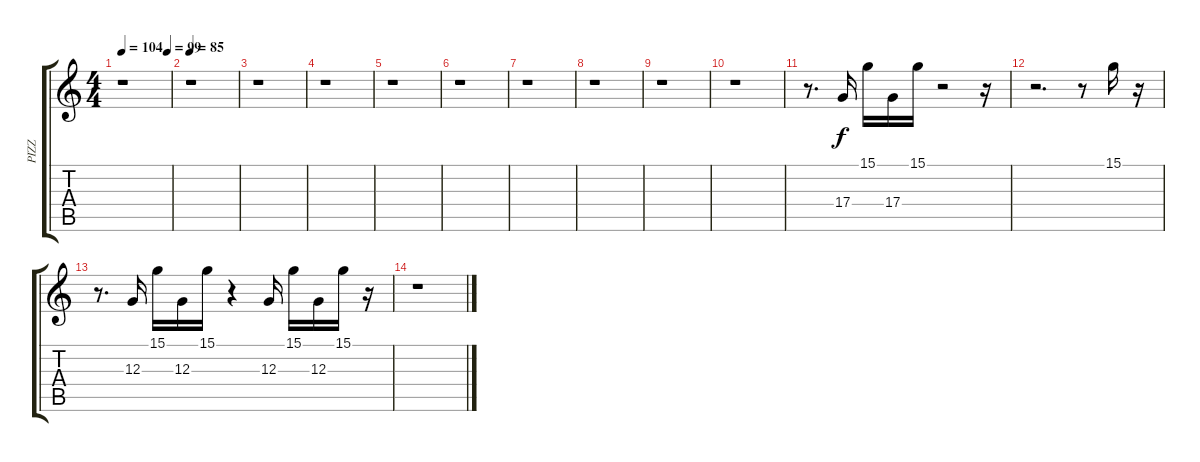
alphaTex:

\track ("PIZZ" "PIZZ") {instrument pizzicatostrings}
\staff {score tabs}
\tuning (E4 B3 G3 D3 A2 E2) {hide}
\ts (4 4)
\tempo 104
\tempo (99 0.9375)
\tempo 104
\clef g2
\ks c
r.1{dy f instrument pizzicatostrings} |
\tempo 85
r.1 |
r.1 |
r.1 |
r.1 |
r.1 |
r.1 |
r.1 |
r.1 |
r.1 |
r.8{d} 17.4.16 15.1.16 17.4.16 15.1.16 r.2 r.16 |
r.2{d} r.8 15.1.16 r.16 |
r.8{d} 12.3.16 15.1.16 12.3.16 15.1.16 r.4 12.3.16 15.1.16 12.3.16 15.1.16 r.16 |
r.1
